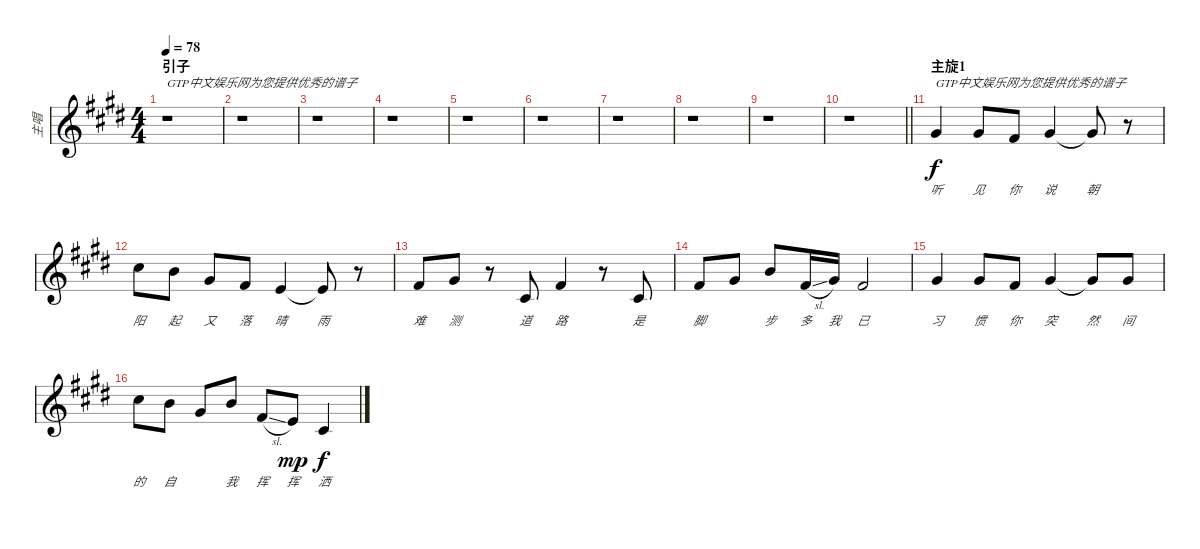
\track ("主唱" "主唱") {instrument trumpet}
\staff {score}
\tuning (E4 B3 G3 D3 A2 E2) {hide}
\ts (4 4)
\section ("" "引子")
\tempo 78
\clef g2
\ks e
r.1{txt "GTP中文娱乐网为您提供优秀的谱子" dy f instrument trumpet} |
r.1 |
r.1 |
r.1 |
r.1 |
r.1 |
r.1 |
r.1 |
r.1 |
\barLineRight lightlight
r.1 |
\section ("" "主旋1")
9.2.4{txt "GTP中文娱乐网为您提供优秀的谱子" lyrics (0 "听") lyrics (1 "") lyrics (2 "") lyrics (3 "") lyrics (4 "")} 9.2.8{lyrics (0 "见") lyrics (1 "") lyrics (2 "") lyrics (3 "") lyrics (4 "")} 11.3.8{lyrics (0 "你") lyrics (1 "") lyrics (2 "") lyrics (3 "") lyrics (4 "")} 9.2.4{lyrics (0 "说") lyrics (1 "") lyrics (2 "") lyrics (3 "") lyrics (4 "")} 9.2{t}.8{lyrics (0 "朝") lyrics (1 "") lyrics (2 "") lyrics (3 "") lyrics (4 "")} r.8 |
9.1.8{lyrics (0 "阳") lyrics (1 "") lyrics (2 "") lyrics (3 "") lyrics (4 "")} 12.2.8{lyrics (0 "起") lyrics (1 "") lyrics (2 "") lyrics (3 "") lyrics (4 "")} 9.2.8{lyrics (0 "又") lyrics (1 "") lyrics (2 "") lyrics (3 "") lyrics (4 "")} 11.3.8{lyrics (0 "落") lyrics (1 "") lyrics (2 "") lyrics (3 "") lyrics (4 "")} 9.3.4{lyrics (0 "晴") lyrics (1 "") lyrics (2 "") lyrics (3 "") lyrics (4 "")} 9.3{t}.8{lyrics (0 "雨") lyrics (1 "") lyrics (2 "") lyrics (3 "") lyrics (4 "")} r.8 |
11.3.8{lyrics (0 "难") lyrics (1 "") lyrics (2 "") lyrics (3 "") lyrics (4 "")} 13.3.8{lyrics (0 "测") lyrics (1 "") lyrics (2 "") lyrics (3 "") lyrics (4 "")} r.8 11.4.8{lyrics (0 "道") lyrics (1 "") lyrics (2 "") lyrics (3 "") lyrics (4 "")} 11.3.4{lyrics (0 "路") lyrics (1 "") lyrics (2 "") lyrics (3 "") lyrics (4 "")} r.8 11.4.8{lyrics (0 "是") lyrics (1 "") lyrics (2 "") lyrics (3 "") lyrics (4 "")} |
11.3.8{lyrics (0 "脚") lyrics (1 "") lyrics (2 "") lyrics (3 "") lyrics (4 "")} 13.3.8{lyrics (0 "") lyrics (1 "") lyrics (2 "") lyrics (3 "") lyrics (4 "")} 12.2.8{lyrics (0 "步") lyrics (1 "") lyrics (2 "") lyrics (3 "") lyrics (4 "")} 11.3{sl}.16{lyrics (0 "多") lyrics (1 "") lyrics (2 "") lyrics (3 "") lyrics (4 "")} 13.3.16{lyrics (0 "我") lyrics (1 "") lyrics (2 "") lyrics (3 "") lyrics (4 "")} 11.3.2{lyrics (0 "已") lyrics (1 "") lyrics (2 "") lyrics (3 "") lyrics (4 "")} |
9.2.4{lyrics (0 "习") lyrics (1 "") lyrics (2 "") lyrics (3 "") lyrics (4 "")} 9.2.8{lyrics (0 "惯") lyrics (1 "") lyrics (2 "") lyrics (3 "") lyrics (4 "")} 11.3.8{lyrics (0 "你") lyrics (1 "") lyrics (2 "") lyrics (3 "") lyrics (4 "")} 9.2.4{lyrics (0 "突") lyrics (1 "") lyrics (2 "") lyrics (3 "") lyrics (4 "")} 9.2{t}.8{lyrics (0 "然") lyrics (1 "") lyrics (2 "") lyrics (3 "") lyrics (4 "")} 9.2.8{lyrics (0 "间") lyrics (1 "") lyrics (2 "") lyrics (3 "") lyrics (4 "")} |
9.1.8{lyrics (0 "的") lyrics (1 "") lyrics (2 "") lyrics (3 "") lyrics (4 "")} 12.2.8{lyrics (0 "自") lyrics (1 "") lyrics (2 "") lyrics (3 "") lyrics (4 "")} 9.2.8{lyrics (0 "") lyrics (1 "") lyrics (2 "") lyrics (3 "") lyrics (4 "")} 12.2.8{lyrics (0 "我") lyrics (1 "") lyrics (2 "") lyrics (3 "") lyrics (4 "")} 11.3{sl}.8{lyrics (0 "挥") lyrics (1 "") lyrics (2 "") lyrics (3 "") lyrics (4 "")} 9.3.8{lyrics (0 "挥") lyrics (1 "") lyrics (2 "") lyrics (3 "") lyrics (4 "") dy mp} 11.4.4{lyrics (0 "洒") lyrics (1 "") lyrics (2 "") lyrics (3 "") lyrics (4 "") dy f}
